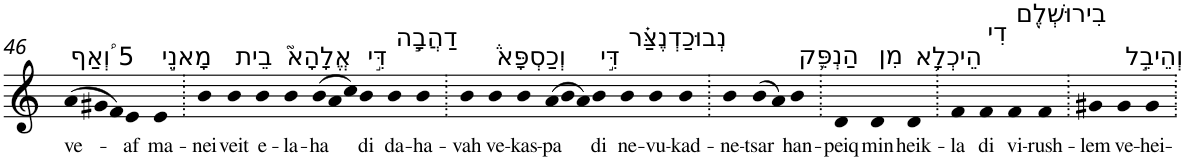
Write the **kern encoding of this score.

**kern	**text
*part1	*part1
*staff1	*staff1
*I"Piano	*
*I'Pno	*
!!LO:PB:g=z
*clefG2	*
*k[]	*
*Xtuplet	*
=46	=46
!LO:TX:a:t=5 וְ֠אַף	!
!	!LO:LY:b
(>12a	ve-
12g#X	.
12f)	.
!	!LO:LY:b
4e	-af
!LO:TX:a:t=מָאנֵ֣י	!
!	!LO:LY:b
4e	ma-
=47.	=47.
!	!LO:LY:b
4b	-nei
!LO:TX:a:t=בֵית	!
!	!LO:LY:b
4b	veit
!LO:TX:a:t=אֱלָהָא֮	!
!	!LO:LY:b
4b	e-
!	!LO:LY:b
4b	-la-
!	!LO:LY:b
(>12b	-ha
12a	.
12cc)	.
!LO:TX:a:t=דִּ֣י	!
!	!LO:LY:b
4b	di
!LO:TX:a:t=דַהֲבָ֣ה	!
!	!LO:LY:b
4b	da-
!	!LO:LY:b
4b	-ha-
=48.	=48.
!	!LO:LY:b
4b	-vah
!LO:TX:a:t=וְכַסְפָּא֒	!
!	!LO:LY:b
4b	ve-
!	!LO:LY:b
4b	-kas-
!	!LO:LY:b
(>12a	-pa
12b	.
12a)	.
!LO:TX:a:t=דִּ֣י	!
!	!LO:LY:b
4b	di
!LO:TX:a:t=נְבוּכַדְנֶצַּ֗ר	!
!	!LO:LY:b
4b	ne-
!	!LO:LY:b
4b	-vu-
!	!LO:LY:b
4b	-kad-
=49.	=49.
!	!LO:LY:b
4b	-ne-
!	!LO:LY:b
(>8b	-tsar
8a)	.
!LO:TX:a:t=הַנְפֵּ֛ק	!
!	!LO:LY:b
4b	han-
=50.	=50.
!	!LO:LY:b
4d	-peiq
!LO:TX:a:t=מִן	!
!	!LO:LY:b
4d	min
!LO:TX:a:t=הֵיכְלָ֥א	!
!	!LO:LY:b
4d	heik-
=51.	=51.
!	!LO:LY:b
4f	-la
!LO:TX:a:t=דִי	!
!	!LO:LY:b
4f	di
!LO:TX:a:t=בִירוּשְׁלֶ֖ם	!
!	!LO:LY:b
4f	vi-
!	!LO:LY:b
4f	-rush-
=52.	=52.
!	!LO:LY:b
4g#X	-lem
!LO:TX:a:t=וְהֵיבֵ֣ל	!
!	!LO:LY:b
4g#	ve-
!	!LO:LY:b
4g#	-hei-
=.	=.
*-	*-
